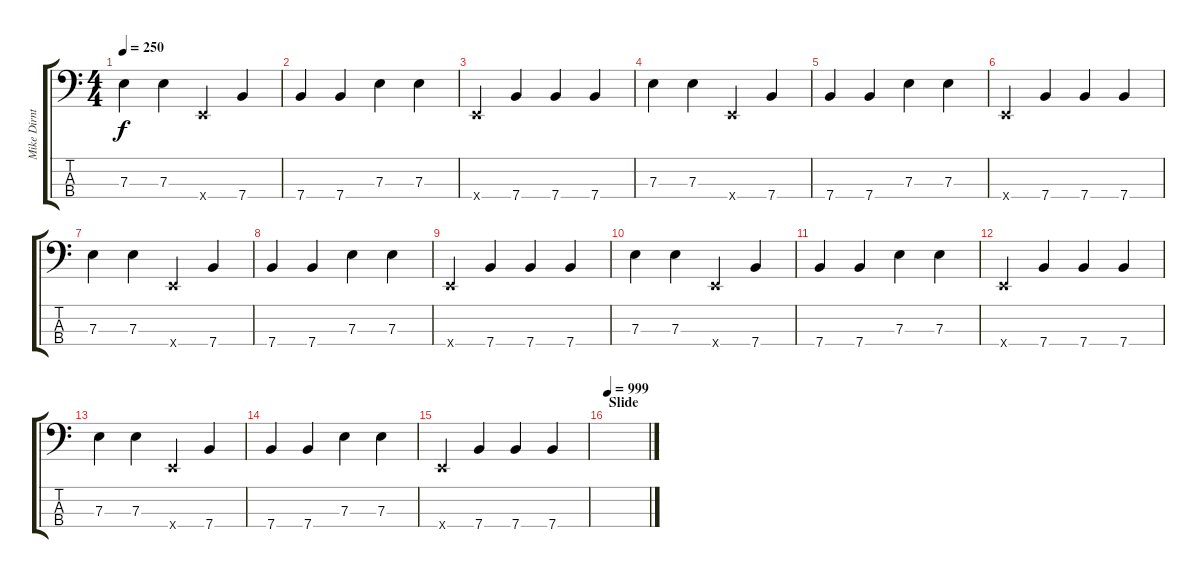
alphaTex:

\track ("Mike Dirnt" "Mike Dirnt") {instrument electricbasspick}
\staff {score tabs}
\tuning (G2 D2 A1 E1) {hide}
\ts (4 4)
\tempo 250
\clef f4
\ks c
7.3.4{dy f} 7.3.4 0.4{x}.4 7.4.4 |
7.4.4 7.4.4 7.3.4 7.3.4 |
0.4{x}.4 7.4.4 7.4.4 7.4.4 |
7.3.4 7.3.4 0.4{x}.4 7.4.4 |
7.4.4 7.4.4 7.3.4 7.3.4 |
0.4{x}.4 7.4.4 7.4.4 7.4.4 |
7.3.4 7.3.4 0.4{x}.4 7.4.4 |
7.4.4 7.4.4 7.3.4 7.3.4 |
0.4{x}.4 7.4.4 7.4.4 7.4.4 |
7.3.4 7.3.4 0.4{x}.4 7.4.4 |
7.4.4 7.4.4 7.3.4 7.3.4 |
0.4{x}.4 7.4.4 7.4.4 7.4.4 |
7.3.4 7.3.4 0.4{x}.4 7.4.4 |
7.4.4 7.4.4 7.3.4 7.3.4 |
0.4{x}.4 7.4.4 7.4.4 7.4.4 |
\section ("" "Slide")
\tempo 999
